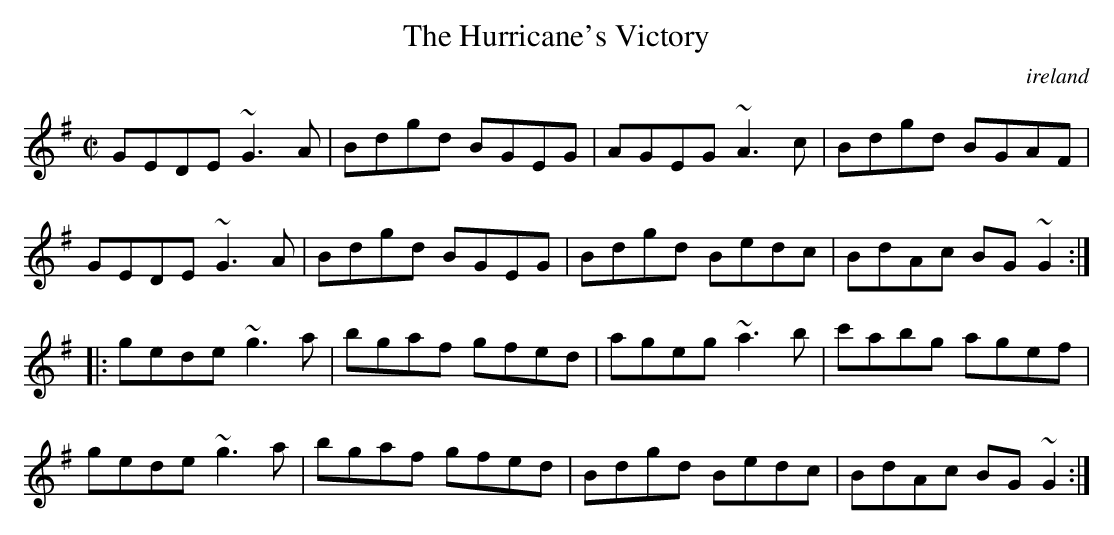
X:1
T:Hurricane's Victory, The
O:ireland
M:C|
K:G
GEDE ~G3A|Bdgd BGEG|AGEG ~A3c|Bdgd BGAF|
GEDE ~G3A|Bdgd BGEG|Bdgd Bedc|BdAc BG~G2:|
|:gede ~g3a|bgaf gfed|ageg ~a3b|c'abg agef|
gede ~g3a|bgaf gfed|Bdgd Bedc|BdAc BG~G2:|
